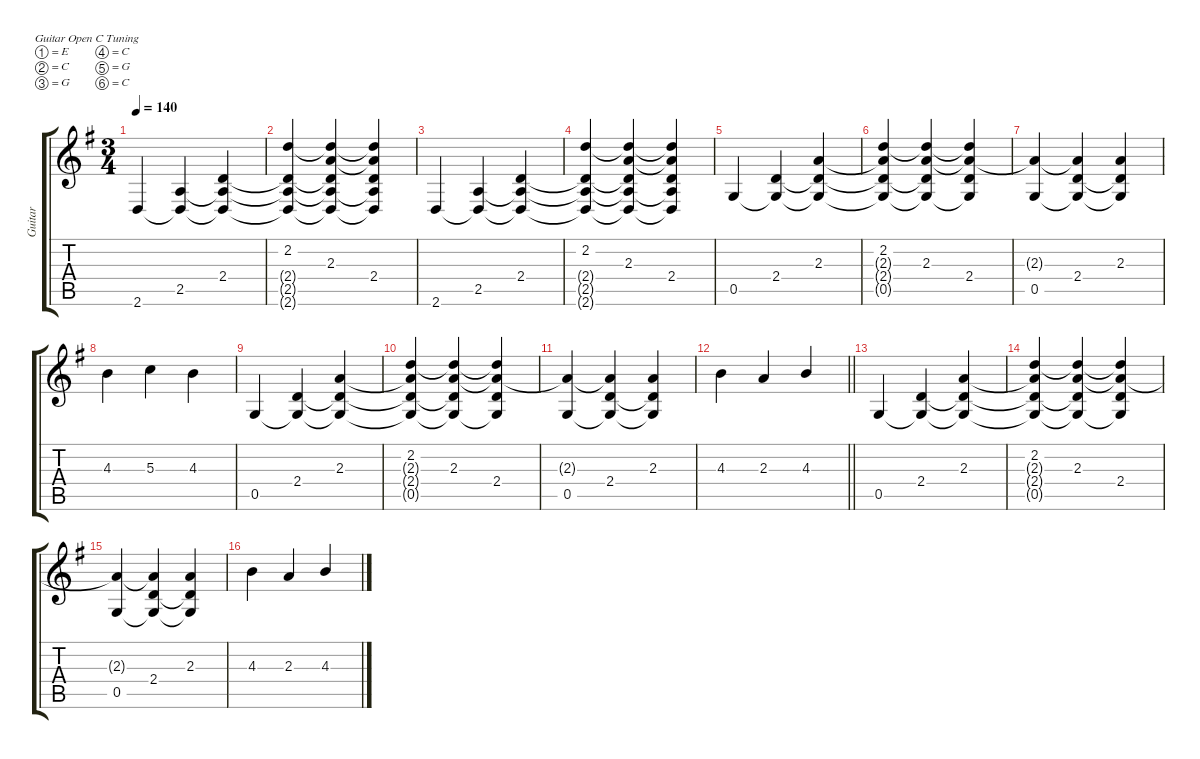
\defaultSystemsLayout 8
\hideDynamics
\bracketExtendMode groupsimilarinstruments
\firstSystemTrackNameMode fullname
\otherSystemsTrackNameOrientation horizontal
\track ("Guitar" "s.guit.") {mute instrument acousticguitarsteel}
\staff {score tabs}
\tuning (E4 C4 G3 C3 G2 C2)
\ts (3 4)
\tempo 140
\clef g2
\ks g
2.6{acc forcenatural}.4{dy mf beam Up} (2.5{acc forcenatural} 2.6{t acc forcenatural}).4{beam Up} (2.4{acc forcenatural} 2.5{t acc forcenatural} 2.6{t acc forcenatural}).4{beam Up} |
(2.2{acc forcenatural} 2.4{t acc forcenatural} 2.5{t acc forcenatural} 2.6{t acc forcenatural}).4{beam Up} (2.2{t acc forcenatural} 2.3{acc forcenatural} 2.4{t acc forcenatural} 2.5{t acc forcenatural} 2.6{t acc forcenatural}).4{dy f beam Up} (2.2{t acc forcenatural} 2.3{t acc forcenatural} 2.4{acc forcenatural} 2.5{t acc forcenatural} 2.6{t acc forcenatural}).4{beam Up} |
2.6{acc forcenatural}.4{dy mf beam Up} (2.5{acc forcenatural} 2.6{t acc forcenatural}).4{beam Up} (2.4{acc forcenatural} 2.5{t acc forcenatural} 2.6{t acc forcenatural}).4{beam Up} |
(2.2{acc forcenatural} 2.4{t acc forcenatural} 2.5{t acc forcenatural} 2.6{t acc forcenatural}).4{beam Up} (2.2{t acc forcenatural} 2.3{acc forcenatural} 2.4{t acc forcenatural} 2.5{t acc forcenatural} 2.6{t acc forcenatural}).4{dy f beam Up} (2.2{t acc forcenatural} 2.3{t acc forcenatural} 2.4{acc forcenatural} 2.5{t acc forcenatural} 2.6{t acc forcenatural}).4{beam Up} |
0.5{acc forcenatural}.4{beam Up} (2.4{acc forcenatural} 0.5{t acc forcenatural}).4{beam Up} (2.3{acc forcenatural} 2.4{t acc forcenatural} 0.5{t acc forcenatural}).4{beam Up} |
(2.2{acc forcenatural} 2.3{t acc forcenatural} 2.4{t acc forcenatural} 0.5{t acc forcenatural}).4{beam Up} (2.2{t acc forcenatural} 2.3{acc forcenatural} 2.4{t acc forcenatural} 0.5{t acc forcenatural}).4{beam Up} (2.2{t acc forcenatural} 2.3{t acc forcenatural} 2.4{acc forcenatural} 0.5{t acc forcenatural}).4{beam Up} |
(2.3{t acc forcenatural} 0.5{acc forcenatural}).4{beam Up} (2.3{t acc forcenatural} 2.4{acc forcenatural} 0.5{t acc forcenatural}).4{beam Up} (2.3{acc forcenatural} 2.4{t acc forcenatural} 0.5{t acc forcenatural}).4{beam Up} |
4.3{acc forcenatural}.4{beam Down} 5.3{acc forcenatural}.4{beam Down} 4.3{acc forcenatural}.4{beam Down} |
0.5{acc forcenatural}.4{beam Up} (2.4{acc forcenatural} 0.5{t acc forcenatural}).4{beam Up} (2.3{acc forcenatural} 2.4{t acc forcenatural} 0.5{t acc forcenatural}).4{beam Up} |
(2.2{acc forcenatural} 2.3{t acc forcenatural} 2.4{t acc forcenatural} 0.5{t acc forcenatural}).4{beam Up} (2.2{t acc forcenatural} 2.3{acc forcenatural} 2.4{t acc forcenatural} 0.5{t acc forcenatural}).4{beam Up} (2.2{t acc forcenatural} 2.3{t acc forcenatural} 2.4{acc forcenatural} 0.5{t acc forcenatural}).4{beam Up} |
(2.3{t acc forcenatural} 0.5{acc forcenatural}).4{beam Up} (2.3{t acc forcenatural} 2.4{acc forcenatural} 0.5{t acc forcenatural}).4{beam Up} (2.3{acc forcenatural} 2.4{t acc forcenatural} 0.5{t acc forcenatural}).4{beam Up} |
\barLineRight lightlight
4.3{acc forcenatural}.4{beam Down} 2.3{acc forcenatural}.4{beam Up} 4.3{acc forcenatural}.4{beam Up} |
0.5{acc forcenatural}.4{beam Up} (2.4{acc forcenatural} 0.5{t acc forcenatural}).4{beam Up} (2.3{acc forcenatural} 2.4{t acc forcenatural} 0.5{t acc forcenatural}).4{beam Up} |
(2.2{acc forcenatural} 2.3{t acc forcenatural} 2.4{t acc forcenatural} 0.5{t acc forcenatural}).4{beam Up} (2.2{t acc forcenatural} 2.3{acc forcenatural} 2.4{t acc forcenatural} 0.5{t acc forcenatural}).4{beam Up} (2.2{t acc forcenatural} 2.3{t acc forcenatural} 2.4{acc forcenatural} 0.5{t acc forcenatural}).4{beam Up} |
(2.3{t acc forcenatural} 0.5{acc forcenatural}).4{beam Up} (2.3{t acc forcenatural} 2.4{acc forcenatural} 0.5{t acc forcenatural}).4{beam Up} (2.3{acc forcenatural} 2.4{t acc forcenatural} 0.5{t acc forcenatural}).4{beam Up} |
4.3{acc forcenatural}.4{beam Down} 2.3{acc forcenatural}.4{beam Up} 4.3{acc forcenatural}.4{beam Up}
